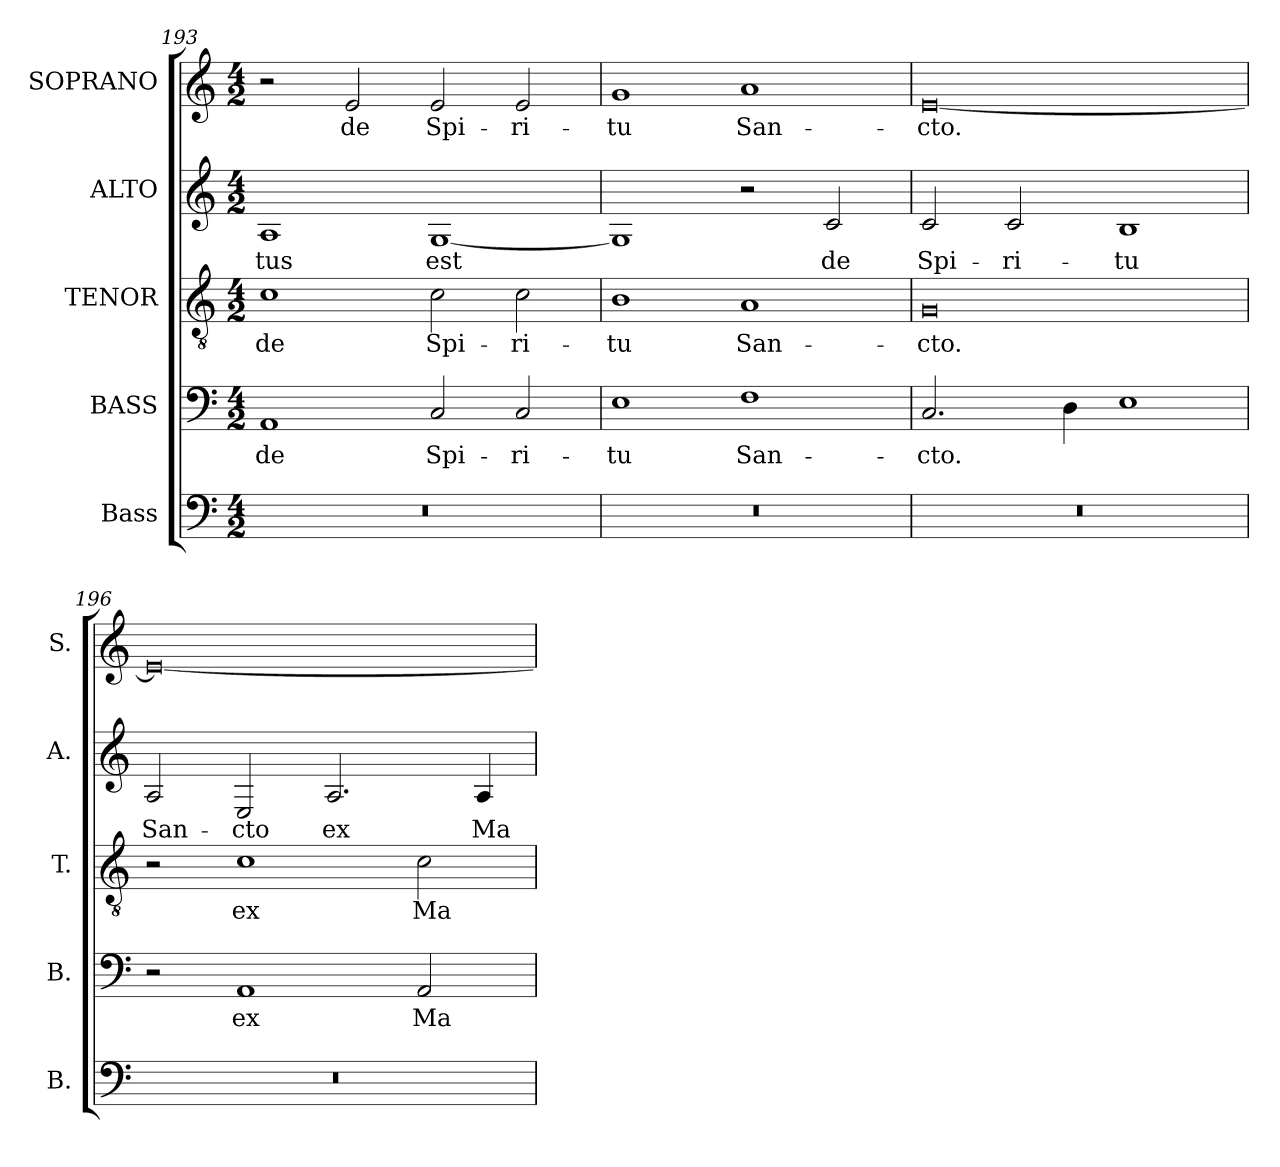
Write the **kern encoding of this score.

**kern	**kern	**text	**kern	**text	**kern	**text	**kern	**text
*part5	*part4	*part4	*part3	*part3	*part2	*part2	*part1	*part1
*staff5	*staff4	*staff4	*staff3	*staff3	*staff2	*staff2	*staff1	*staff1
*I"Bass	*I"BASS	*	*I"TENOR	*	*I"ALTO	*	*I"SOPRANO	*
*I'B.	*I'B.	*	*I'T.	*	*I'A.	*	*I'S.	*
*clefF4	*clefF4	*	*clefGv2	*	*clefG2	*	*clefG2	*
*	*	*	*ITrd7c12	*	*	*	*	*
*k[]	*k[]	*	*k[]	*	*k[]	*	*k[]	*
*C:	*C:	*	*C:	*	*C:	*	*C:	*
*M4/2	*M4/2	*	*M4/2	*	*M4/2	*	*M4/2	*
=193	=193	=193	=193	=193	=193	=193	=193	=193
!LO:N:vis=1	!	!	!	!	!	!	!	!
!	!	!LO:LY:b:color=#000000	!	!	!	!	!	!
!	!	!	!	!LO:LY:b:color=#000000	!	!	!	!
!	!	!	!	!	!	!LO:LY:b:color=#000000	!	!
0r	1AAi	de	1Ci	de	1Ai	-tus	2r	.
!	!	!	!	!	!	!	!	!LO:LY:b:color=#000000
.	.	.	.	.	.	.	2ei/	de
!	!	!LO:LY:b:color=#000000	!	!	!	!	!	!
!	!	!	!	!LO:LY:b:color=#000000	!	!	!	!
!	!	!	!	!	!	!LO:LY:b:color=#000000	!	!
!	!	!	!	!	!	!	!	!LO:LY:b:color=#000000
.	2Ci/	Spi-	2Ci\	Spi-	[1Gi	est	2ei/	Spi-
!	!	!LO:LY:b:color=#000000	!	!	!	!	!	!
!	!	!	!	!LO:LY:b:color=#000000	!	!	!	!
!	!	!	!	!	!	!	!	!LO:LY:b:color=#000000
.	2Ci/	-ri-	2Ci\	-ri-	.	.	2ei/	-ri-
=194	=194	=194	=194	=194	=194	=194	=194	=194
!LO:N:vis=1	!	!	!	!	!	!	!	!
!	!	!LO:LY:b:color=#000000	!	!	!	!	!	!
!	!	!	!	!LO:LY:b:color=#000000	!	!	!	!
!	!	!	!	!	!	!	!	!LO:LY:b:color=#000000
0r	1Ei	-tu	1BBi	-tu	1Gi]	.	1gi	-tu
!	!	!LO:LY:b:color=#000000	!	!	!	!	!	!
!	!	!	!	!LO:LY:b:color=#000000	!	!	!	!
!	!	!	!	!	!	!	!	!LO:LY:b:color=#000000
.	1Fi	San-	1AAi	San-	2r	.	1ai	San-
!	!	!	!	!	!	!LO:LY:b:color=#000000	!	!
.	.	.	.	.	2ci/	de	.	.
!!LO:LB:g=z
=195	=195	=195	=195	=195	=195	=195	=195	=195
!LO:N:vis=1	!	!	!	!	!	!	!	!
!	!	!LO:LY:b:color=#000000	!	!	!	!	!	!
!	!	!	!	!LO:LY:b:color=#000000	!	!	!	!
!	!	!	!	!	!	!LO:LY:b:color=#000000	!	!
!	!	!	!	!	!	!	!	!LO:LY:b:color=#000000
0r	2.Ci/	-cto.	0GGi	-cto.	2ci/	Spi-	[0ei	-cto.
!	!	!	!	!	!	!LO:LY:b:color=#000000	!	!
.	.	.	.	.	2ci/	-ri-	.	.
.	4Di\	.	.	.	.	.	.	.
!	!	!	!	!	!	!LO:LY:b:color=#000000	!	!
.	1Ei	.	.	.	1Bi	-tu	.	.
=196	=196	=196	=196	=196	=196	=196	=196	=196
!LO:N:vis=1	!	!	!	!	!	!	!	!
!	!	!	!	!	!	!LO:LY:b:color=#000000	!	!
0r	2r	.	2r	.	2Ai/	San-	0ei_	.
!	!	!LO:LY:b:color=#000000	!	!	!	!	!	!
!	!	!	!	!LO:LY:b:color=#000000	!	!	!	!
!	!	!	!	!	!	!LO:LY:b:color=#000000	!	!
.	1AAi	ex	1Ci	ex	2Ei/	-cto	.	.
!	!	!	!	!	!	!LO:LY:b:color=#000000	!	!
.	.	.	.	.	2.Ai/	ex	.	.
!	!	!LO:LY:b:color=#000000	!	!	!	!	!	!
!	!	!	!	!LO:LY:b:color=#000000	!	!	!	!
.	2AAi/	Ma-	2Ci\	Ma-	.	.	.	.
!	!	!	!	!	!	!LO:LY:b:color=#000000	!	!
.	.	.	.	.	4Ai/	Ma-	.	.
=	=	=	=	=	=	=	=	=
*-	*-	*-	*-	*-	*-	*-	*-	*-
